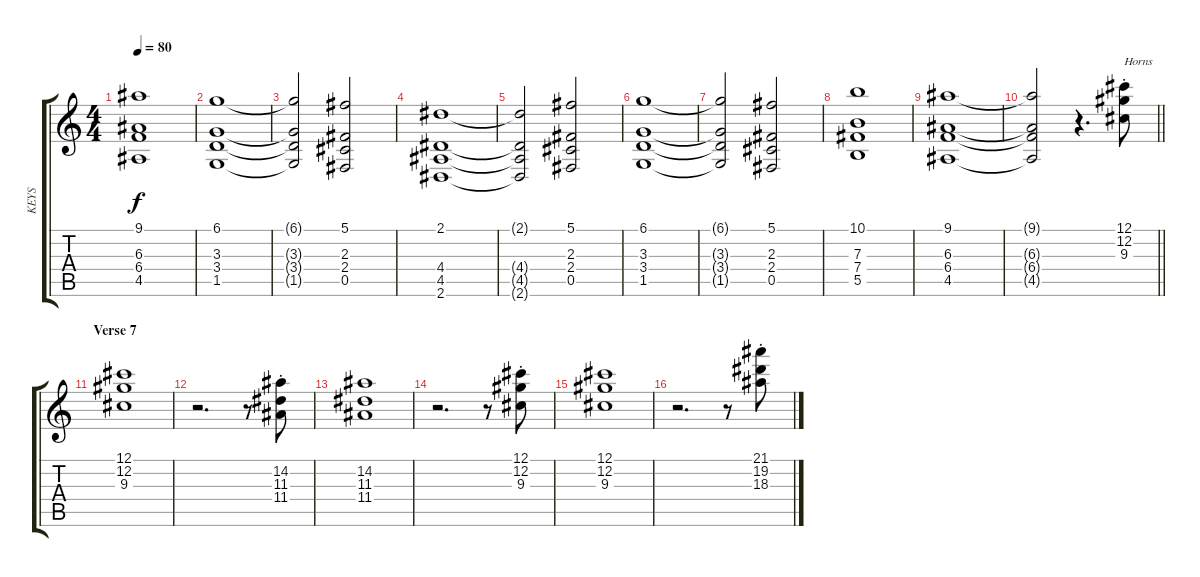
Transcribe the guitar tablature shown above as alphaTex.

\track ("KEYS" "KEYS") {instrument acousticguitarsteel}
\staff {score tabs}
\tuning (Db4 Ab3 E3 B2 Gb2 Db2) {hide}
\ts (4 4)
\tempo 80
\clef g2
\ks c
(9.1 6.3 6.4 4.5).1{dy f} |
(6.1 3.3 3.4 1.5).1 |
(6.1{t} 3.3{t} 3.4{t} 1.5{t}).2 (5.1 2.3 2.4 0.5).2 |
(2.1 4.4 4.5 2.6).1 |
(2.1{t} 4.4{t} 4.5{t} 2.6{t}).2 (5.1 2.3 2.4 0.5).2 |
(6.1 3.3 3.4 1.5).1 |
(6.1{t} 3.3{t} 3.4{t} 1.5{t}).2 (5.1 2.3 2.4 0.5).2 |
(10.1 7.3 7.4 5.5).1 |
(9.1 6.3 6.4 4.5).1 |
\barLineRight lightlight
(9.1{t} 6.3{t} 6.4{t} 4.5{t}).2 r.4{d} (12.1{st} 12.2{st} 9.3{st}).8{txt "Horns"} |
\section ("" "Verse 7")
(12.1 12.2 9.3).1 |
r.2{d} r.8 (14.2{st} 11.3{st} 11.4{st}).8 |
(14.2 11.3 11.4).1 |
r.2{d} r.8 (12.1{st} 12.2{st} 9.3{st}).8 |
(12.1 12.2 9.3).1 |
r.2{d} r.8 (21.1{st} 19.2{st} 18.3{st}).8
